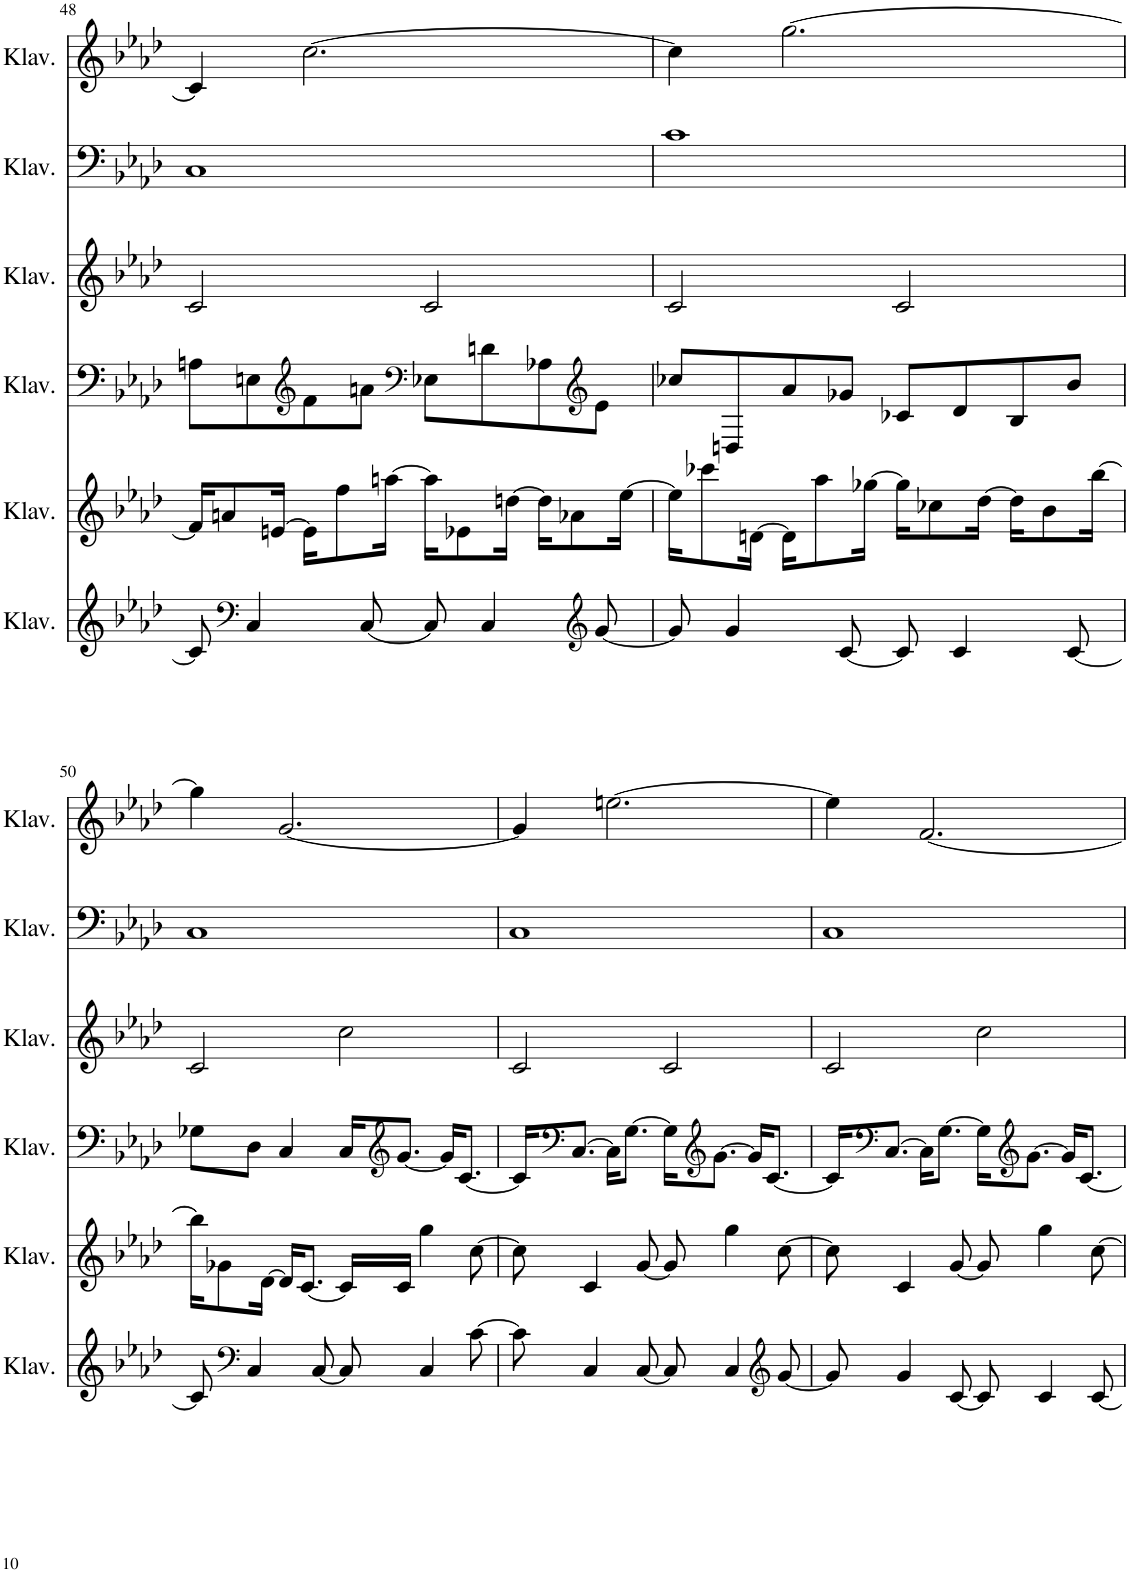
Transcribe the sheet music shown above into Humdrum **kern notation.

**kern	**kern	**kern	**kern	**kern	**kern
*part6	*part5	*part4	*part3	*part2	*part1
*staff6	*staff5	*staff4	*staff3	*staff2	*staff1
*I"Klavier	*I"Klavier	*I"Klavier	*I"Klavier	*I"Klavier	*I"Klavier
*I'Klav.	*I'Klav.	*I'Klav.	*I'Klav.	*I'Klav.	*I'Klav.
!!LO:PB:g=z
*clefG2	*clefG2	*clefF4	*clefG2	*clefF4	*clefG2
*k[b-e-a-d-]	*k[b-e-a-d-]	*k[b-e-a-d-]	*k[b-e-a-d-]	*k[b-e-a-d-]	*k[b-e-a-d-]
*M4/4	*M4/4	*M4/4	*M4/4	*M4/4	*M4/4
=48	=48	=48	=48	=48	=48
8c/]	16f/KL]	8An\L	2c/	1C	4c/]
.	8an/	.	.	.	.
*clefF4	*	*	*	*	*
4C/	.	8En\	.	.	.
.	[16en/Jk	.	.	.	.
*	*	*clefG2	*	*	*
.	16e\KL]	8f\	.	.	[2.cc\
.	8ff\	.	.	.	.
[8C/	.	8an\J	.	.	.
.	[16aan\Jk	.	.	.	.
*	*	*clefF4	*	*	*
8C/]	16aa\KL]	8E-X\L	2c/	.	.
.	8e-X\	.	.	.	.
4C/	.	8dn\	.	.	.
.	[16ddn\Jk	.	.	.	.
.	16dd\KL]	8A-X\	.	.	.
.	8a-X\	.	.	.	.
*clefG2	*	*clefG2	*	*	*
[8g/	.	8e-\J	.	.	.
.	[16ee-\Jk	.	.	.	.
=49	=49	=49	=49	=49	=49
8g/]	16ee-\KL]	8cc-X/L	2c/	1c	4cc\]
.	8ccc-X\	.	.	.	.
4g/	.	8Dn/	.	.	.
.	[16dn\Jk	.	.	.	.
.	16d\KL]	8a-/	.	.	[2.gg\
.	8aa-\	.	.	.	.
[8c/	.	8g-X/J	.	.	.
.	[16gg-X\Jk	.	.	.	.
8c/]	16gg-\KL]	8c-X/L	2c/	.	.
.	8cc-X\	.	.	.	.
4c/	.	8d-/	.	.	.
.	[16dd-\Jk	.	.	.	.
.	16dd-\KL]	8B-/	.	.	.
.	8b-\	.	.	.	.
[8c/	.	8b-/J	.	.	.
.	[16bb-\Jk	.	.	.	.
!!LO:LB:g=z
=50	=50	=50	=50	=50	=50
8c/]	16bb-\KL]	8G-X\L	2c/	1C	4gg\]
.	8g-X\	.	.	.	.
*clefF4	*	*	*	*	*
4C/	.	8D-\J	.	.	.
.	[16d-\Jk	.	.	.	.
.	16d-/KL]	4C/	.	.	[2.g/
.	[8.c/J	.	.	.	.
[8C/	.	.	.	.	.
8C/]	16c/LL]	16C/KL	2cc\	.	.
*	*	*clefG2	*	*	*
.	16c/JJ	[8.g/J	.	.	.
4C/	4gg\	.	.	.	.
.	.	16g/KL]	.	.	.
.	.	[8.c/J	.	.	.
[8c\	[8cc\	.	.	.	.
=51	=51	=51	=51	=51	=51
8c\]	8cc\]	16c/KL]	2c/	1C	4g/]
*	*	*clefF4	*	*	*
.	.	[8.C/J	.	.	.
4C/	4c/	.	.	.	.
.	.	16C\KL]	.	.	[2.een\
.	.	[8.G\J	.	.	.
[8C/	[8g/	.	.	.	.
8C/]	8g/]	16G\KL]	2c/	.	.
*	*	*clefG2	*	*	*
.	.	[8.g\J	.	.	.
4C/	4gg\	.	.	.	.
.	.	16g/KL]	.	.	.
.	.	[8.c/J	.	.	.
*clefG2	*	*	*	*	*
[8g/	[8cc\	.	.	.	.
=52	=52	=52	=52	=52	=52
8g/]	8cc\]	16c/KL]	2c/	1C	4ee\]
*	*	*clefF4	*	*	*
.	.	[8.C/J	.	.	.
4g/	4c/	.	.	.	.
.	.	16C\KL]	.	.	[2.f/
.	.	[8.G\J	.	.	.
[8c/	[8g/	.	.	.	.
8c/]	8g/]	16G\KL]	2cc\	.	.
*	*	*clefG2	*	*	*
.	.	[8.g\J	.	.	.
4c/	4gg\	.	.	.	.
.	.	16g/KL]	.	.	.
.	.	[8.c/J	.	.	.
[8c/	[8cc\	.	.	.	.
=	=	=	=	=	=
*-	*-	*-	*-	*-	*-
